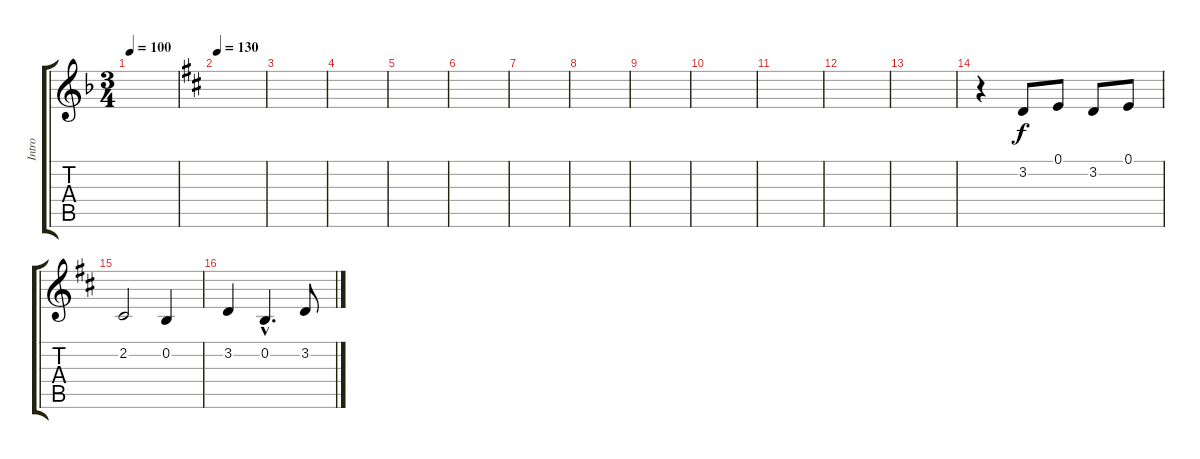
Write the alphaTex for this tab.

\track ("Intro" "Intro") {instrument stringensemble1}
\staff {score tabs}
\tuning (E4 B3 G3 D3 A2 E2) {hide}
\ts (3 4)
\tempo 100
\clef g2
\ks f
|
\tempo 130
\ks d
|
|
|
|
|
|
|
|
|
|
|
|
r.4 3.2.8 0.1.8 3.2.8 0.1.8 |
2.2.2 0.2.4 |
3.2.4 0.2{hac}.4{d} 3.2.8
